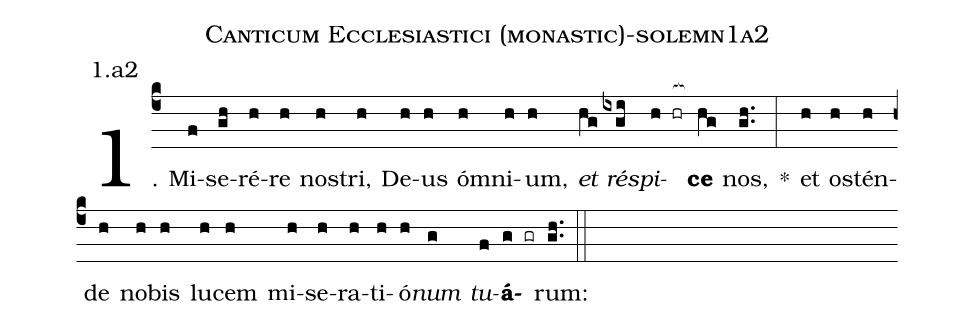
name: Canticum Ecclesiastici (monastic)-solemn1a2;
annotation: 1.a2;
%%
(c4)1. Mi(f)se(gh)ré(h)re(h) nos(h)tri,(h) De(h)us(h) óm(h)ni(h)um,(h) <i>et</i>(hg) <i>ré</i>(ixgi)<i>spi</i>(h hr[ocb:1{])<b>ce</b>(hg[ocb:0}]) nos,(gh..) *(:) et(h) os(h)tén(h)de(h) no(h)bis(h) lu(h)cem(h) mi(h)se(h)ra(h)ti(h)ó(h)<i>num</i>(g) <i>tu</i>(f)<b>á</b>(g gr)rum:(gh..) (::)
